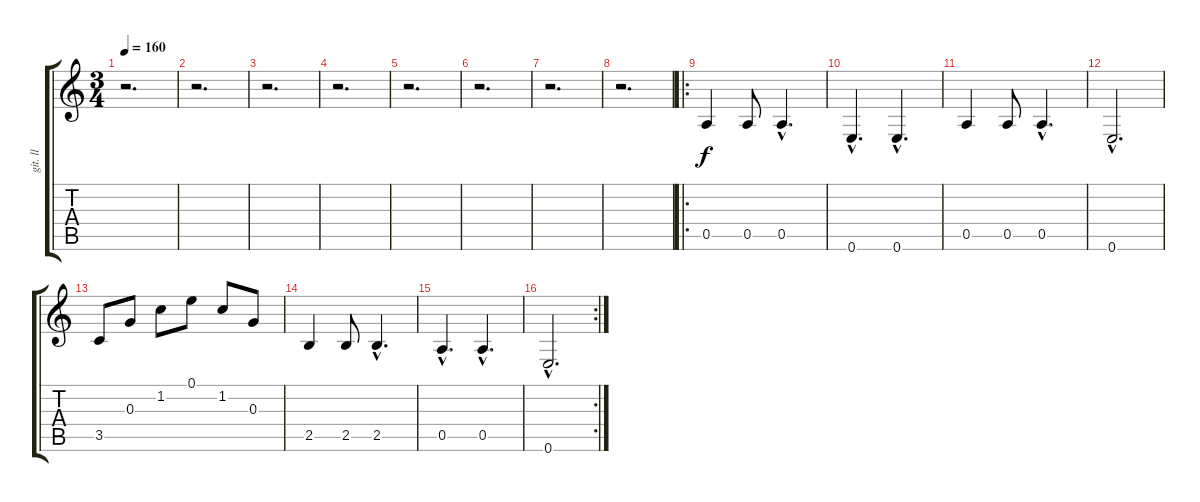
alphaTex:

\track ("git. ll" "git. ll") {instrument overdrivenguitar}
\staff {score tabs}
\tuning (E4 B3 G3 D3 A2 E2) {hide}
\ts (3 4)
\tempo 160
\clef g2
\ks c
r.2{d dy f instrument overdrivenguitar} |
r.2{d} |
r.2{d} |
r.2{d} |
r.2{d} |
r.2{d} |
r.2{d} |
r.2{d} |
\ro
0.5.4 0.5.8 0.5{hac}.4{d} |
0.6{hac}.4{d} 0.6{hac}.4{d} |
0.5.4 0.5.8 0.5{hac}.4{d} |
0.6{hac}.2{d} |
3.5.8 0.3.8 1.2.8 0.1.8 1.2.8 0.3.8 |
2.5.4 2.5.8 2.5{hac}.4{d} |
0.5{hac}.4{d} 0.5{hac}.4{d} |
\rc 2
0.6{hac}.2{d}
